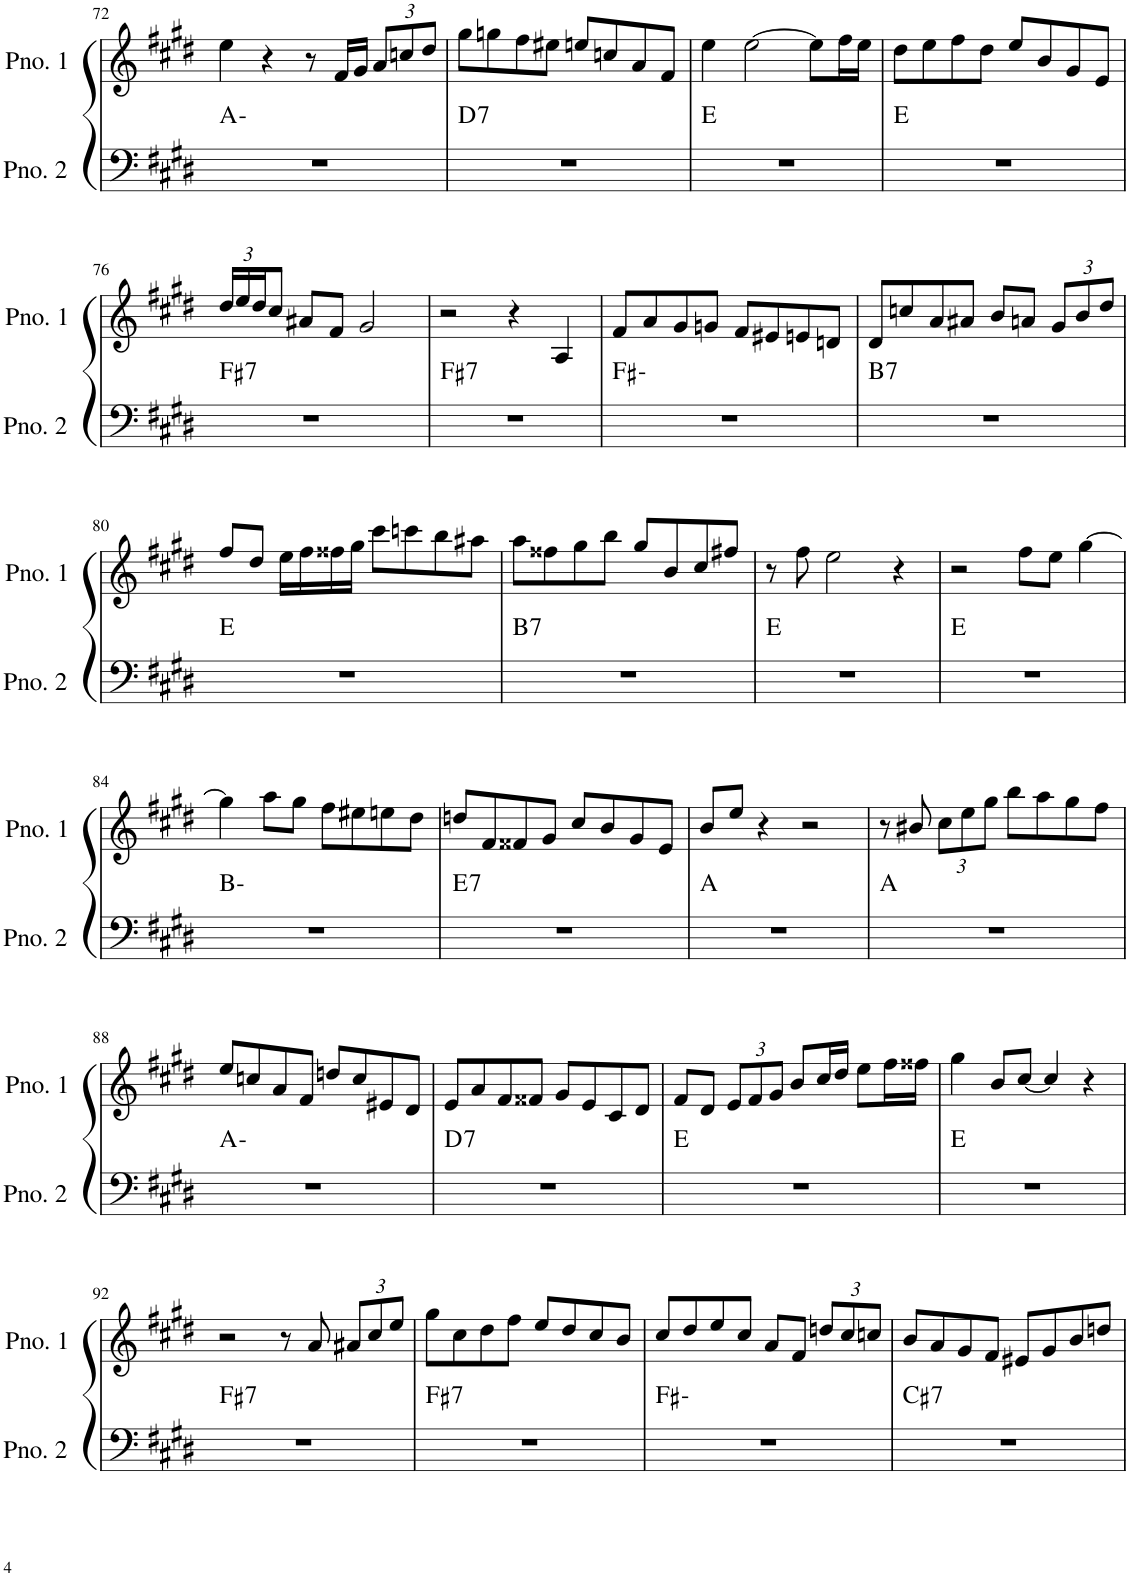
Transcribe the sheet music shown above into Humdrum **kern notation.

**kern	**harte	**kern
*part2	*part2	*part1
*staff2	*	*staff1
*I"ピアノ 2	*	*I"ピアノ 1
!!LO:PB:g=z
*clefF4	*	*clefG2
*k[f#c#g#d#]	*	*k[f#c#g#d#]
*M4/4	*	*M4/4
=72	=72	=72
1r	A:min	4ee\
.	.	4r
.	.	8r
.	.	16f#/LL
.	.	16g#/JJ
*	*	*Xbrackettup
.	.	12a/L
.	.	12ccn/
.	.	12dd#/J
=73	=73	=73
!	!LO:H:kt=7	!
1r	D:7	8gg#\L
.	.	8ggn\
.	.	8ff#\
.	.	8ee#X\J
.	.	8een/L
.	.	8ccn/
.	.	8a/
.	.	8f#/J
=74	=74	=74
1r	E:maj	4ee\
.	.	[2ee\
.	.	8ee\L]
.	.	16ff#\L
.	.	16ee\JJ
=75	=75	=75
1r	E:maj	8dd#\L
.	.	8ee\
.	.	8ff#\
.	.	8dd#\J
.	.	8ee/L
.	.	8b/
.	.	8g#/
.	.	8e/J
!!LO:LB:g=z
=76	=76	=76
!	!LO:H:kt=7	!
1r	F#:7	24dd#/LL
.	.	24ee/
.	.	24dd#/J
.	.	8cc#/J
.	.	8a#X/L
.	.	8f#/J
.	.	2g#/
=77	=77	=77
!	!LO:H:kt=7	!
1r	F#:7	2r
.	.	4r
.	.	4A/
=78	=78	=78
1r	F#:min	8f#/L
.	.	8a/
.	.	8g#/
.	.	8gn/J
.	.	8f#/L
.	.	8e#X/
.	.	8en/
.	.	8dn/J
=79	=79	=79
!	!LO:H:kt=7	!
1r	B:7	8d#/L
.	.	8ccn/
.	.	8a/
.	.	8a#X/J
.	.	8b/L
.	.	8an/J
.	.	12g#/L
.	.	12b/
.	.	12dd#/J
!!LO:LB:g=z
=80	=80	=80
1r	E:maj	8ff#/L
.	.	8dd#/J
.	.	16ee\LL
.	.	16ff#\
.	.	16ff##X\
.	.	16gg#\JJ
.	.	8ccc#\L
.	.	8cccn\
.	.	8bb\
.	.	8aa#X\J
=81	=81	=81
!	!LO:H:kt=7	!
1r	B:7	8aa\L
.	.	8ff##X\
.	.	8gg#\
.	.	8bb\J
.	.	8gg#/L
.	.	8b/
.	.	8cc#/
.	.	8ff#X/J
=82	=82	=82
1r	E:maj	8r
.	.	8ff#\
.	.	2ee\
.	.	4r
=83	=83	=83
1r	E:maj	2r
.	.	8ff#\L
.	.	8ee\J
.	.	[4gg#\
!!LO:LB:g=z
=84	=84	=84
1r	B:min	4gg#\]
.	.	8aa\L
.	.	8gg#\J
.	.	8ff#\L
.	.	8ee#X\
.	.	8een\
.	.	8dd#\J
=85	=85	=85
!	!LO:H:kt=7	!
1r	E:7	8ddn/L
.	.	8f#/
.	.	8f##X/
.	.	8g#/J
.	.	8cc#/L
.	.	8b/
.	.	8g#/
.	.	8e/J
=86	=86	=86
1r	A:maj	8b/L
.	.	8ee/J
.	.	4r
.	.	2r
=87	=87	=87
1r	A:maj	8r
.	.	8b#X/
.	.	12cc#\L
.	.	12ee\
.	.	12gg#\J
.	.	8bb\L
.	.	8aa\
.	.	8gg#\
.	.	8ff#\J
!!LO:LB:g=z
=88	=88	=88
1r	A:min	8ee/L
.	.	8ccn/
.	.	8a/
.	.	8f#/J
.	.	8ddn/L
.	.	8cc/
.	.	8e#X/
.	.	8d#/J
=89	=89	=89
!	!LO:H:kt=7	!
1r	D:7	8e/L
.	.	8a/
.	.	8f#/
.	.	8f##X/J
.	.	8g#/L
.	.	8e/
.	.	8c#/
.	.	8d#/J
=90	=90	=90
1r	E:maj	8f#/L
.	.	8d#/J
.	.	12e/L
.	.	12f#/
.	.	12g#/J
.	.	8b/L
.	.	16cc#/L
.	.	16dd#/JJ
.	.	8ee\L
.	.	16ff#\L
.	.	16ff##X\JJ
=91	=91	=91
1r	E:maj	4gg#\
.	.	8b/L
.	.	[8cc#/J
.	.	4cc#/]
.	.	4r
!!LO:LB:g=z
=92	=92	=92
!	!LO:H:kt=7	!
1r	F#:7	2r
.	.	8r
.	.	8a/
.	.	12a#X/L
.	.	12cc#/
.	.	12ee/J
=93	=93	=93
!	!LO:H:kt=7	!
1r	F#:7	8gg#\L
.	.	8cc#\
.	.	8dd#\
.	.	8ff#\J
.	.	8ee/L
.	.	8dd#/
.	.	8cc#/
.	.	8b/J
=94	=94	=94
1r	F#:min	8cc#/L
.	.	8dd#/
.	.	8ee/
.	.	8cc#/J
.	.	8a/L
.	.	8f#/J
.	.	12ddn/L
.	.	12cc#/
.	.	12ccn/J
=95	=95	=95
!	!LO:H:kt=7	!
1r	C#:7	8b/L
.	.	8a/
.	.	8g#/
.	.	8f#/J
.	.	8e#X/L
.	.	8g#/
.	.	8b/
.	.	8ddn/J
=	=	=
*-	*-	*-
